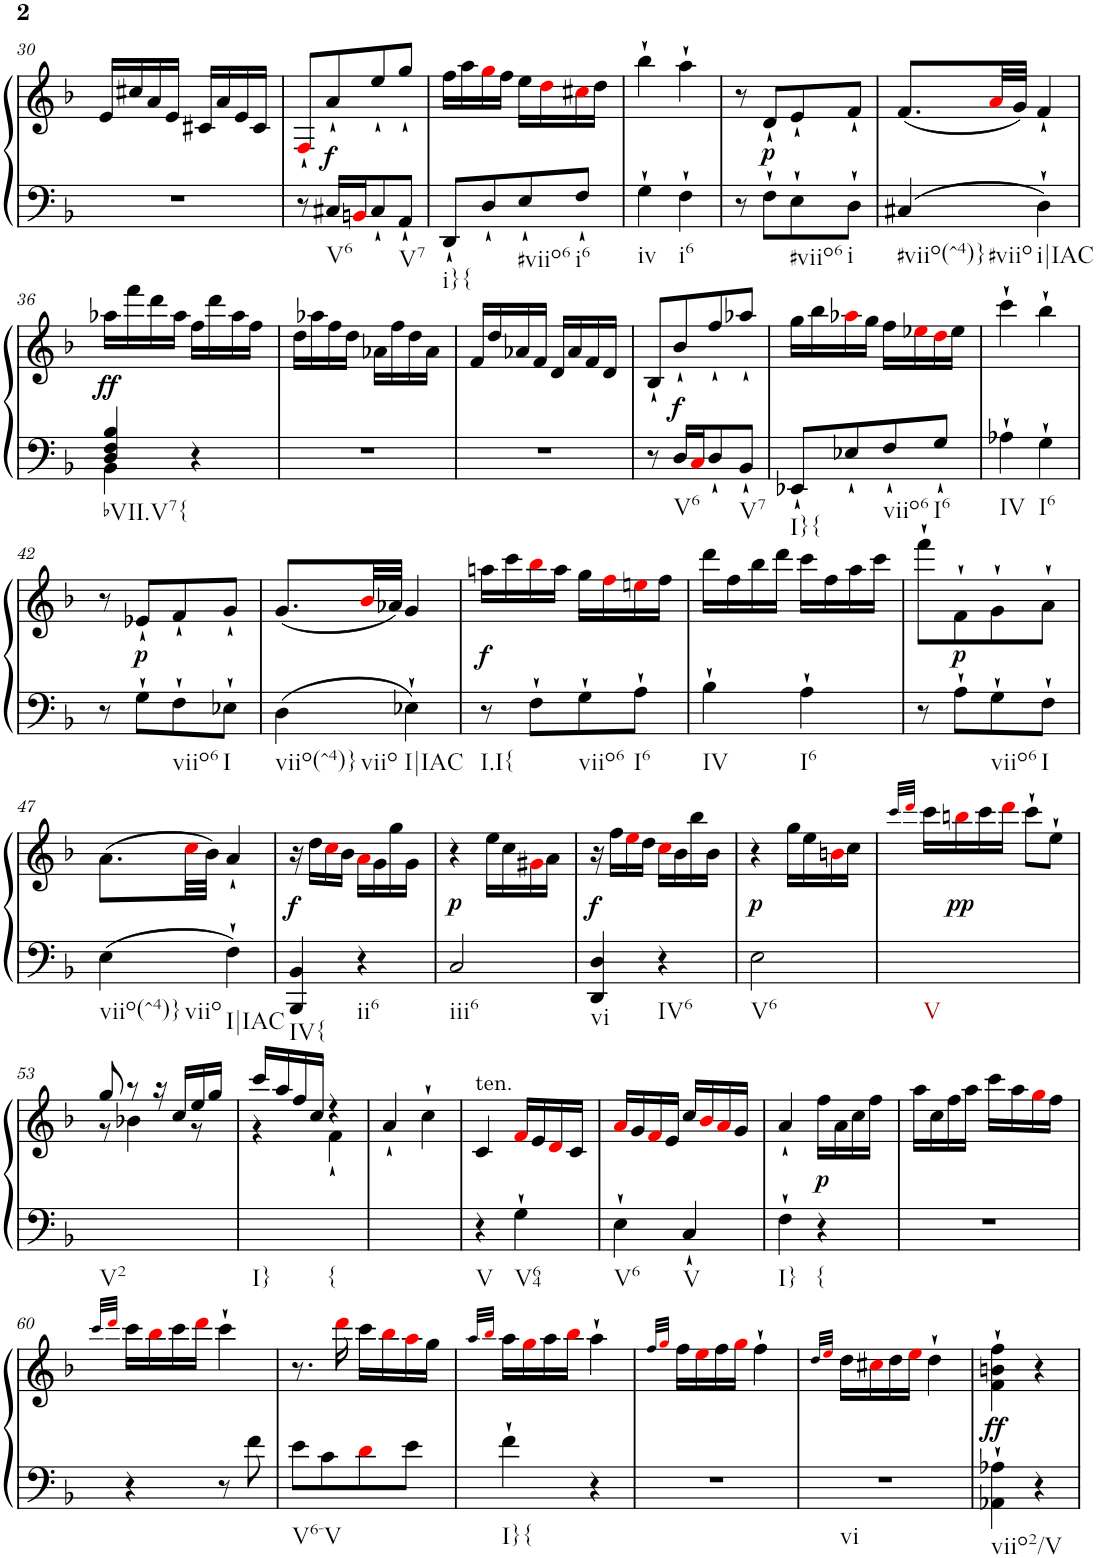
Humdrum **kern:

**kern	**kern	**dynam
*part1	*part1	*part1
*staff2	*staff1	*staff1/2
*I"Harpsichord	*	*
*I'Hch.	*	*
!!LO:PB:g=z
*clefF4	*clefG2	*
*k[b-]	*k[b-]	*
*M2/4	*M2/4	*
=30	=30	=30
2r	16e/LL	.
.	16cc#X/	.
.	16a/	.
.	16e/JJ	.
.	16c#X/LL	.
.	16a/	.
.	16e/	.
.	16c#/JJ	.
=31	=31	=31
8r	8F`i/L	.
!LO:TX:b:t=V6	!	!
!	!	!LO:DY:b
16C#X/LL	8a`/	f
16BBni/J	.	.
8C#`/	8ee`/	.
!LO:TX:b:t=V7	!	!
8AA`/J	8gg`/J	.
=32	=32	=32
!LO:TX:b:t=i}{	!	!
8DD`/L	16ff\LL	.
.	16aa\	.
8D`/	16ggi\	.
.	16ff\JJ	.
!LO:TX:b:t=#viio6	!	!
8E`/	16ee\LL	.
.	16ddi\	.
!LO:TX:b:t=i6	!	!
8F`/J	16cc#Xi\	.
.	16dd\JJ	.
=33	=33	=33
!LO:TX:b:t=iv	!	!
4G`\	4bb-`\	.
!LO:TX:b:t=i6	!	!
4F`\	4aa`\	.
=34	=34	=34
8r	8r	.
!	!	!LO:DY:b
8F`\L	8d`/L	p
!LO:TX:b:t=#viio6	!	!
8E`\	8e`/	.
!LO:TX:b:t=i	!	!
8D`\J	8f`/J	.
=35	=35	=35
!LO:TX:b:t=#viio(^4)}	!	!
!LO:TX:b:t=#viio	!	!
4C#X/	(<8.f/L	.
.	32ai/LL	.
.	32g/JJJ)	.
!LO:TX:b:t=i|IAC	!	!
4D`\	4f`/	.
!!LO:LB:g=z
=36	=36	=36
*^	*	*
!LO:TX:b:t=bVII.V7{	!	!	!
!	!	!	!LO:DY:b
4D/ 4F/ 4B-/	4BB-\	16aa-X\LL	ff
.	.	16fff\	.
.	.	16ddd\	.
.	.	16aa-\JJ	.
4r	4ryy	16ff\LL	.
.	.	16ddd\	.
.	.	16aa-\	.
.	.	16ff\JJ	.
*v	*v	*	*
=37	=37	=37
2r	16dd\LL	.
.	16aa-X\	.
.	16ff\	.
.	16dd\JJ	.
.	16a-X\LL	.
.	16ff\	.
.	16dd\	.
.	16a-\JJ	.
=38	=38	=38
2r	16f/LL	.
.	16dd/	.
.	16a-X/	.
.	16f/JJ	.
.	16d/LL	.
.	16a-/	.
.	16f/	.
.	16d/JJ	.
=39	=39	=39
8r	8B-`/L	.
!LO:TX:b:t=V6	!	!
!	!	!LO:DY:b
16D/LL	8b-`/	f
16Ci/J	.	.
8D`/	8ff`/	.
!LO:TX:b:t=V7	!	!
8BB-`/J	8aa-X`/J	.
=40	=40	=40
!LO:TX:b:t=I}{	!	!
8EE-X`/L	16gg\LL	.
.	16bb-\	.
8E-X`/	16aa-Xi\	.
.	16gg\JJ	.
!LO:TX:b:t=viio6	!	!
8F`/	16ff\LL	.
.	16ee-Xi\	.
!LO:TX:b:t=I6	!	!
8G`/J	16ddi\	.
.	16ee-\JJ	.
=41	=41	=41
!LO:TX:b:t=IV	!	!
4A-X`\	4ccc`\	.
!LO:TX:b:t=I6	!	!
4G`\	4bb-`\	.
!!LO:LB:g=z
=42	=42	=42
8r	8r	.
!	!	!LO:DY:b
8G`\L	8e-X`/L	p
!LO:TX:b:t=viio6	!	!
8F`\	8f`/	.
!LO:TX:b:t=I	!	!
8E-X`\J	8g`/J	.
=43	=43	=43
!LO:TX:b:t=viio(^4)}	!	!
!LO:TX:b:t=viio	!	!
4D\	(<8.g/L	.
.	32b-i/LL	.
.	32a-X/JJJ)	.
!LO:TX:b:t=I|IAC	!	!
4E-X`\	4g/	.
=44	=44	=44
!LO:TX:b:t=I.I{	!	!
!	!	!LO:DY:b
8r	16aan\LL	f
.	16ccc\	.
8F`\L	16bb-i\	.
.	16aa\JJ	.
!LO:TX:b:t=viio6	!	!
8G`\	16gg\LL	.
.	16ffi\	.
!LO:TX:b:t=I6	!	!
8A`\J	16eeni\	.
.	16ff\JJ	.
=45	=45	=45
!LO:TX:b:t=IV	!	!
4B-`\	16ddd\LL	.
.	16ff\	.
.	16bb-\	.
.	16ddd\JJ	.
!LO:TX:b:t=I6	!	!
4A`\	16ccc\LL	.
.	16ff\	.
.	16aa\	.
.	16ccc\JJ	.
=46	=46	=46
8r	8fff`\L	.
!	!	!LO:DY:b
8A`\L	8f`\	p
!LO:TX:b:t=viio6	!	!
8G`\	8g`\	.
!LO:TX:b:t=I	!	!
8F`\J	8a`\J	.
!!LO:LB:g=z
=47	=47	=47
!LO:TX:b:t=viio(^4)}	!	!
!LO:TX:b:t=viio	!	!
4E\	(>8.a\L	.
.	32cci\LL	.
.	32b-\JJJ)	.
!LO:TX:b:t=I|IAC	!	!
4F`\	4a`/	.
=48	=48	=48
!LO:TX:b:t=IV{	!	!
!	!	!LO:DY:b
4BBB-/ 4BB-/	16r	f
.	16dd\LL	.
.	16cci\	.
.	16b-\JJ	.
!LO:TX:b:t=ii6	!	!
4r	16ai\LL	.
.	16g\	.
.	16gg\	.
.	16g\JJ	.
=49	=49	=49
!LO:TX:b:t=iii6	!	!
!	!	!LO:DY:b
2C/	4r	p
.	16ee\LL	.
.	16cc\	.
.	16g#Xi\	.
.	16a\JJ	.
=50	=50	=50
!LO:TX:b:t=vi	!	!
!	!	!LO:DY:b
4DD/ 4D/	16r	f
.	16ff\LL	.
.	16eei\	.
.	16dd\JJ	.
!LO:TX:b:t=IV6	!	!
4r	16cci\LL	.
.	16b-\	.
.	16bb-\	.
.	16b-\JJ	.
=51	=51	=51
!LO:TX:b:t=V6	!	!
!	!	!LO:DY:b
2E\	4r	p
.	16gg\LL	.
.	16ee\	.
.	16bni\	.
.	16cc\JJ	.
=52	=52	=52
.	32qccc/LLL	.
.	32qdddi/JJJ	.
!LO:TX:b:t=V	!	!
2ryy	16ccc\LL	.
!	!	!LO:DY:b
.	16bbni\	pp
.	16ccc\	.
.	16dddi\JJ	.
.	8ccc`\L	.
.	8ee`\J	.
!!LO:LB:g=z
=53	=53	=53
*	*^	*
!LO:TX:b:t=V2	!	!	!
2ryy	8gg/	8r	.
.	8r	4b-X\	.
.	16r	.	.
.	16cc/LL	.	.
.	16ee/	8r	.
.	16gg/JJ	.	.
=54	=54	=54	=54
!LO:TX:b:t=I}	!	!	!
!LO:TX:b:t={	!	!	!
2ryy	16ccc/LL	4r	.
.	16aa/	.	.
.	16ff/	.	.
.	16cc/JJ	.	.
.	4r	4f`\	.
*	*v	*v	*
=55	=55	=55
2ryy	4a`/	.
.	4cc`\	.
=56	=56	=56
!	!LO:TX:a:t=ten.	!
!LO:TX:b:t=V	!	!
4r	4c/	.
!LO:TX:b:t=V64	!	!
4G`\	16fi/LL	.
.	16e/	.
.	16di/	.
.	16c/JJ	.
=57	=57	=57
!LO:TX:b:t=V6	!	!
4E`\	16ai/LL	.
.	16g/	.
.	16fi/	.
.	16e/JJ	.
!LO:TX:b:t=V	!	!
4C`/	16cc/LL	.
.	16b-i/	.
.	16ai/	.
.	16g/JJ	.
=58	=58	=58
!LO:TX:b:t=I}	!	!
4F`\	4a`/	.
!LO:TX:b:t={	!	!
!	!	!LO:DY:b
4r	16ff\LL	p
.	16a\	.
.	16cc\	.
.	16ff\JJ	.
=59	=59	=59
2r	16aa\LL	.
.	16cc\	.
.	16ff\	.
.	16aa\JJ	.
.	16ccc\LL	.
.	16aa\	.
.	16ggi\	.
.	16ff\JJ	.
!!LO:LB:g=z
=60	=60	=60
.	32qccc/LLL	.
.	32qdddi/JJJ	.
4r	16ccc\LL	.
.	16bb-i\	.
.	16ccc\	.
.	16dddi\JJ	.
8r	4ccc`\	.
8f\	.	.
=61	=61	=61
!LO:TX:b:t=V6-V	!	!
8e\L	8.r	.
8c\	.	.
.	16dddi\	.
8di\	16ccc\LL	.
.	16bb-i\	.
8e\J	16aai\	.
.	16gg\JJ	.
=62	=62	=62
.	32qaa/LLL	.
.	32qbb-i/JJJ	.
!LO:TX:b:t=I}{	!	!
4f`\	16aa\LL	.
.	16ggi\	.
.	16aa\	.
.	16bb-i\JJ	.
4r	4aa`\	.
=63	=63	=63
.	32qff/LLL	.
.	32qggi/JJJ	.
2r	16ff\LL	.
.	16eei\	.
.	16ff\	.
.	16ggi\JJ	.
.	4ff`\	.
=64	=64	=64
.	32qdd/LLL	.
.	32qeei/JJJ	.
!LO:TX:b:t=vi	!	!
2r	16dd\LL	.
.	16cc#Xi\	.
.	16dd\	.
.	16eei\JJ	.
.	4dd`\	.
=65	=65	=65
!LO:TX:b:t=viio2/V	!	!
!	!	!LO:DY:b
4AA-X\` 4A-X\`	4f\` 4bn\` 4ff\`	ff
4r	4r	.
=	=	=
*-	*-	*-
